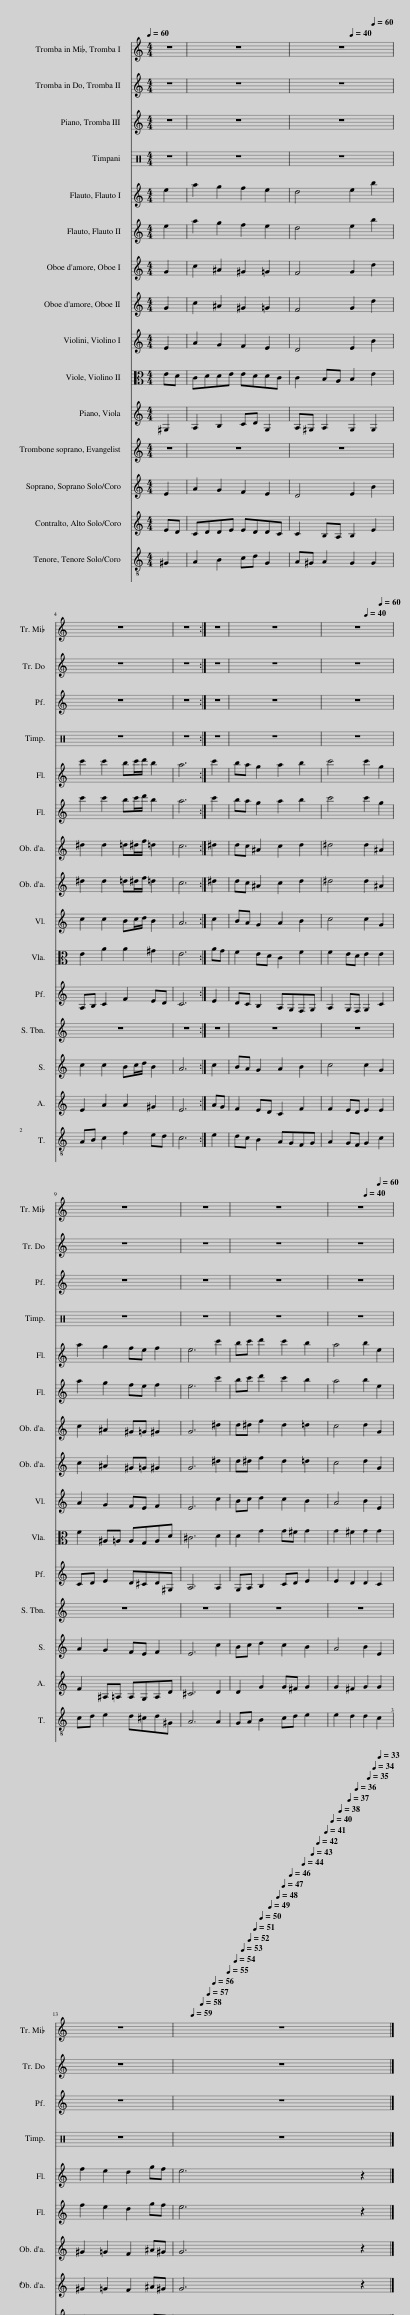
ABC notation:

X:1
%%score 1 2 3 4 5 6 7 8 9 10 11 12 13 14
L:1/8
Q:1/4=60
M:4/4
I:linebreak $
K:C
V:1 treble
V:2 treble
V:3 treble transpose=-3
V:4 treble transpose=-3
V:5 treble
V:6 alto
V:7 treble
V:8 treble
V:9 treble
V:10 treble-8
V:11 bass
V:12 bass
V:13 bass
V:14 bass
V:1
 e2 | a2 g2 f2 e2 | d4 e2 b2 |$ c'2 c'2 bc'/d'/ b2 | a6 :| %5
 c'2 | ba g2 a2 b2 | c'4 c'2 g2 |$ a2 g2 fe f2 | e6 c'2 | %10
 bc' d'2 c'2 b2 | a4 b2 e2 |$ f2 e2 d2 gf | e6 z2 |] %14
V:2
 e2 | a2 g2 f2 e2 | d4 e2 b2 |$ c'2 c'2 bc'/d'/ b2 | a6 :| %5
 c'2 | ba g2 a2 b2 | c'4 c'2 g2 |$ a2 g2 fe f2 | e6 c'2 | %10
 bc' d'2 c'2 b2 | a4 b2 e2 |$ f2 e2 d2 gf | e6 z2 |] %14
V:3
 G2 | c2 ^A2 ^G2 =G2 | F4 G2 d2 |$ ^d2 d2 =d^d/f/ =d2 | c6 :| %5
 ^d2 | dc ^A2 c2 d2 | ^d4 d2 ^A2 |$ c2 ^A2 ^G=G ^G2 | G6 ^d2 | %10
 d^d f2 d2 =d2 | c4 d2 G2 |$ ^G2 =G2 F2 ^A^G | G6 z2 |] %14
V:4
 G2 | c2 ^A2 ^G2 =G2 | F4 G2 d2 |$ ^d2 d2 =d^d/f/ =d2 | c6 :| %5
 ^d2 | dc ^A2 c2 d2 | ^d4 d2 ^A2 |$ c2 ^A2 ^G=G ^G2 | G6 ^d2 | %10
 d^d f2 d2 =d2 | c4 d2 G2 |$ ^G2 =G2 F2 ^A^G | G6 z2 |] %14
V:5
 E2 | A2 G2 F2 E2 | D4 E2 B2 |$ c2 c2 Bc/d/ B2 | A6 :| %5
 c2 | BA G2 A2 B2 | c4 c2 G2 |$ A2 G2 FE F2 | E6 c2 | %10
 Bc d2 c2 B2 | A4 B2 E2 |$ F2 E2 D2 GF | E6 z2 |] %14
V:6
 ED | CDDE EDDC | C2 B,A, B,2 E2 |$ E2 A2 A2 ^G2 | E6 :| %5
 AG | F2 ED C2 F2 | F2 ED E2 E2 |$ F2 ^A,=A, A,G,A,D | ^C6 D2 | %10
 D2 G2 G^F G2 | G2 ^F2 G2 G2 |$ CD C2 F,2 D2 | D2 C2 B,2 z2 |] %14
V:7
 ^G,2 | A,2 B,2 CD G,2 | A,^G, A,2 G,2 G,2 |$ A,B, C2 F2 ED | C6 :| %5
 E2 | DC B,2 A,G,F,G, | A,2 G,F, G,2 C2 |$ CD E2 D^CD^G, | A,6 A,2 | %10
 G,A, B,2 CD E2 | E2 D2 D2 C2 |$ CB,B,A, A,2 G,A, | B,2 A,2 ^G,2 z2 |] %14
V:8
 E2 | A2 G2 F2 E2 | D4 E2 B2 |$ c2 c2 Bc/d/ B2 | A6 :| %5
 c2 | BA G2 A2 B2 | c4 c2 G2 |$ A2 G2 FE F2 | E6 c2 | %10
 Bc d2 c2 B2 | A4 B2 E2 |$ F2 E2 D2 GF | E6 z2 |] %14
V:9
 ED | CDDE EDDC | C2 B,A, B,2 E2 |$ E2 A2 A2 ^G2 | E6 :| %5
 AG | F2 ED C2 F2 | F2 ED E2 E2 |$ F2 ^A,=A, A,G,A,D | ^C6 D2 | %10
 D2 G2 G^F G2 | G2 ^F2 G2 G2 |$ CD C2 F,2 D2 | D2 C2 B,2 z2 |] %14
V:10
 ^G2 | A2 B2 cd G2 | A^G A2 G2 G2 |$ AB c2 f2 ed | c6 :| %5
 e2 | dc B2 AGFG | A2 GF G2 c2 |$ cd e2 d^cd^G | A6 A2 | %10
 GA B2 cd e2 | e2 d2 d2 c2 |$ cBBA A2 GA | B2 A2 ^G2 z2 |] %14
V:11
 E,2 | F,2 G,2 A,B, C2 | F,4 E,2 E,2 |$ A,G,F,E, D,B,, E,2 | A,,6 :| %5
 A,2 | D,2 E,2 F,E, D,2 | A,,B,, C,2 C,2 C,2 |$ F,E,D,^C, D,2 D,2 | A,,6 ^F,2 | %10
 G,3 ^F, E,3 D, | C,A,, D,2 G,,2 C,B,, |$ A,,B,, C,2 C,B,,B,,A,, | ^G,,2 A,,2 E,2 z2 |] %14
V:12
 E,2 | F,2 G,2 A,,B,, C,2 | F,,4 E,,2 E,2 |$ A,G,F,E, D,B,,E,E,, | A,,6 :| %5
 A,2 | D,2 E,2 F,E, D,2 | A,,B,, C,2 C,,2 C,2 |$ F,E,D,^C, D,2 D,,2 | A,,6 ^F,,2 | %10
 G,,2 G,^F, E,3 D, | C,A,, D,2 G,,2 C,B,, |$ A,,B,, C,2- C,B,,B,,A,, | ^G,,2 A,,2 E,,2 z2 |] %14
V:13
 E,2 | F,2 G,2 A,B, C2 | F,4 E,2 E,2 |$ A,G,F,E, D,B,, E,2 | A,,6 :| %5
 A,2 | D,2 E,2 F,E, D,2 | A,,B,, C,2 C,2 C,2 |$ F,E,D,^C, D,2 D,2 | A,,6 ^F,2 | %10
 G,3 ^F, E,3 D, | C,A,, D,2 G,,2 C,B,, |$ A,,B,, C,2 C,B,,B,,A,, | ^G,,2 A,,2 E,2 z2 |] %14
V:14
 E,2 | F,2 G,2 A,,B,, C,2 | F,,4 E,,2 E,2 |$ A,G,F,E, D,B,,E,E,, | A,,6 :| %5
 A,2 | D,2 E,2 F,E, D,2 | A,,B,, C,2 C,,2 C,2 |$ F,E,D,^C, D,2 D,,2 | A,,6 ^F,,2 | %10
 G,,2 G,^F, E,3 D, | C,A,, D,2 G,,2 C,B,, |$ A,,B,, C,2- C,B,,B,,A,, | ^G,,2 A,,2 E,,2 z2 |] %14
